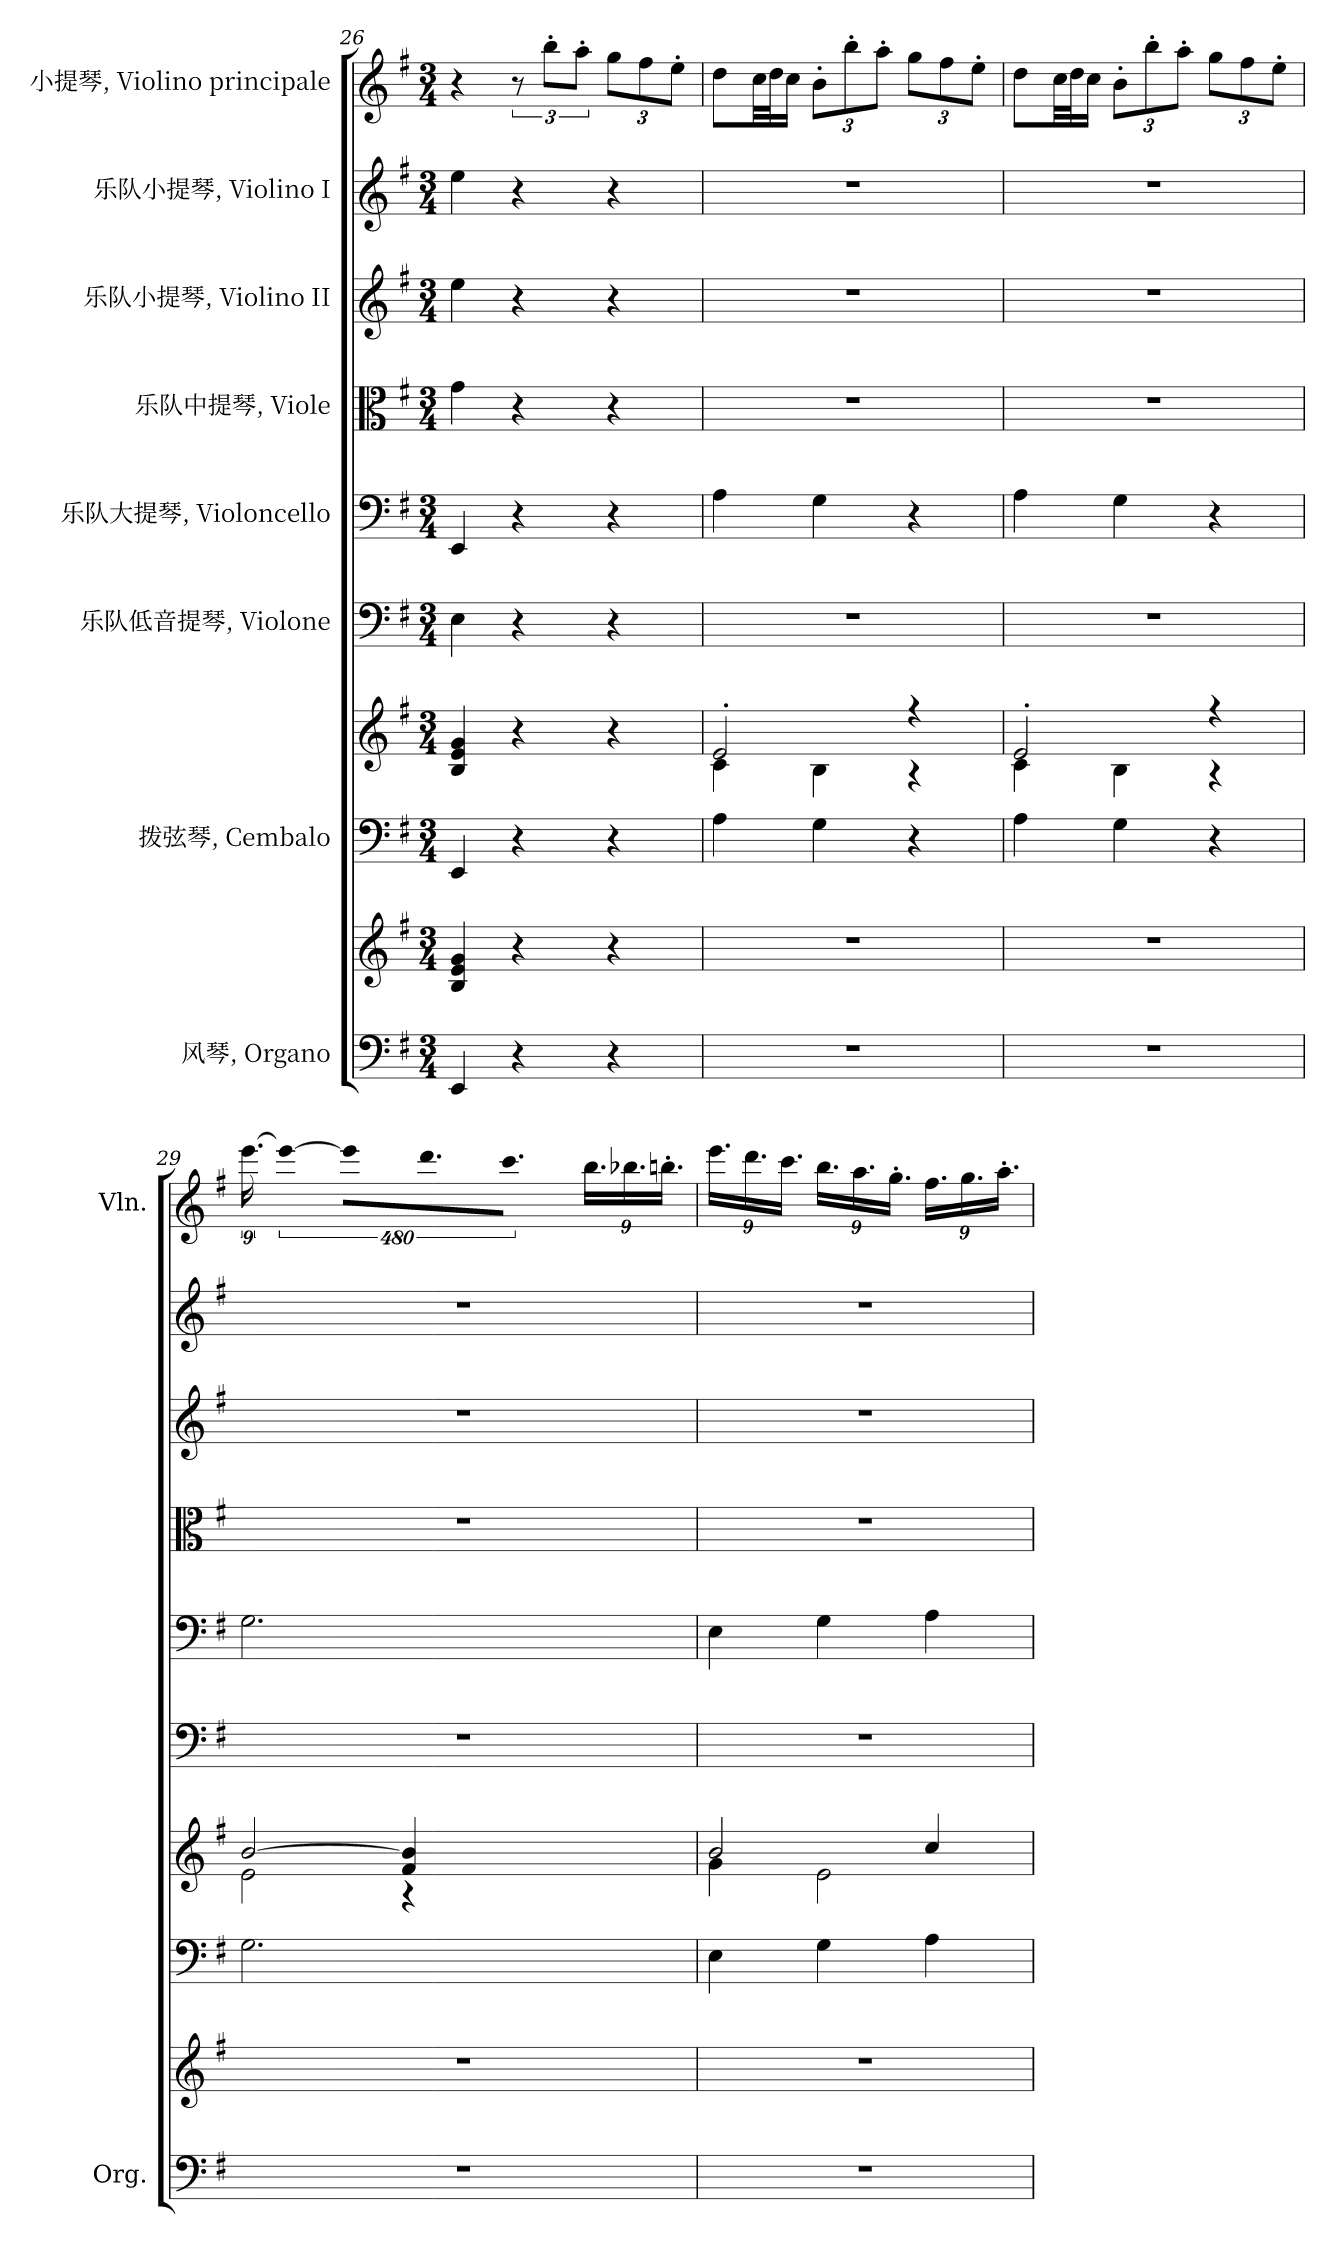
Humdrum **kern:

**kern	**kern	**kern	**kern	**kern	**kern	**kern	**kern	**kern	**kern
*part8	*part8	*part7	*part7	*part6	*part5	*part4	*part3	*part2	*part1
*staff10	*staff9	*staff8	*staff7	*staff6	*staff5	*staff4	*staff3	*staff2	*staff1
*I"风琴, Organo	*	*I"拨弦琴, Cembalo	*	*I"乐队低音提琴, Violone	*I"乐队大提琴, Violoncello	*I"乐队中提琴, Viole	*I"乐队小提琴, Violino II	*I"乐队小提琴, Violino I	*I"小提琴, Violino principale
*I'Org.	*	*	*	*	*	*	*	*	*I'Vln.
!!LO:PB:g=z
*clefF4	*clefG2	*clefF4	*clefG2	*clefF4	*clefF4	*clefC3	*clefG2	*clefG2	*clefG2
*	*	*	*	*ITrd7c12	*	*	*	*	*
*k[f#]	*k[f#]	*k[f#]	*k[f#]	*k[f#]	*k[f#]	*k[f#]	*k[f#]	*k[f#]	*k[f#]
*M3/4	*M3/4	*M3/4	*M3/4	*M3/4	*M3/4	*M3/4	*M3/4	*M3/4	*M3/4
=26	=26	=26	=26	=26	=26	=26	=26	=26	=26
4EE/	4B/ 4e/ 4g/	4EE/	4B/ 4e/ 4g/	4EE\	4EE/	4g\	4ee\	4ee\	4r
4r	4r	4r	4r	4r	4r	4r	4r	4r	12r
.	.	.	.	.	.	.	.	.	12bb'\L
.	.	.	.	.	.	.	.	.	12aa'\J
*	*	*	*	*	*	*	*	*	*Xbrackettup
4r	4r	4r	4r	4r	4r	4r	4r	4r	12gg\L
.	.	.	.	.	.	.	.	.	12ff#\
.	.	.	.	.	.	.	.	.	12ee'\J
=27	=27	=27	=27	=27	=27	=27	=27	=27	=27
*	*	*	*^	*	*	*	*	*	*
2.r	2.r	4A\	2e'/	4c\	2.r	4A\	2.r	2.r	2.r	8dd\L
.	.	.	.	.	.	.	.	.	.	32cc\LL
.	.	.	.	.	.	.	.	.	.	32dd\J
.	.	.	.	.	.	.	.	.	.	16cc\JJ
.	.	4G\	.	4B\	.	4G\	.	.	.	12b'\L
.	.	.	.	.	.	.	.	.	.	12bb'\
.	.	.	.	.	.	.	.	.	.	12aa'\J
.	.	4r	4r	4r	.	4r	.	.	.	12gg\L
.	.	.	.	.	.	.	.	.	.	12ff#\
.	.	.	.	.	.	.	.	.	.	12ee'\J
=28	=28	=28	=28	=28	=28	=28	=28	=28	=28	=28
2.r	2.r	4A\	2e'/	4c\	2.r	4A\	2.r	2.r	2.r	8dd\L
.	.	.	.	.	.	.	.	.	.	32cc\LL
.	.	.	.	.	.	.	.	.	.	32dd\J
.	.	.	.	.	.	.	.	.	.	16cc\JJ
.	.	4G\	.	4B\	.	4G\	.	.	.	12b'\L
.	.	.	.	.	.	.	.	.	.	12bb'\
.	.	.	.	.	.	.	.	.	.	12aa'\J
.	.	4r	4r	4r	.	4r	.	.	.	12gg\L
.	.	.	.	.	.	.	.	.	.	12ff#\
.	.	.	.	.	.	.	.	.	.	12ee'\J
!!LO:PB:g=z
=29	=29	=29	=29	=29	=29	=29	=29	=29	=29	=29
*	*	*	*	*	*	*	*	*	*	*brackettup
2.r	2.r	2.G\	[2b/	2e\	2.r	2.G\	2.r	2.r	2.r	[18.eee\
!	!	!	!	!	!	!	!	!	!	!LO:N:vis=4
.	.	.	.	.	.	.	.	.	.	1920%427eee\_
!	!	!	!	!	!	!	!	!	!	!LO:N:vis=32
.	.	.	.	.	.	.	.	.	.	1920%53eee\KLL]
.	.	.	.	.	.	.	.	.	.	18.ddd\
.	.	.	.	.	.	.	.	.	.	18.ccc\JJ
.	.	.	4f#/ 4b/]	4r	.	.	.	.	.	18.bb\LL
.	.	.	.	.	.	.	.	.	.	18.bb-X\
.	.	.	.	.	.	.	.	.	.	18.bbn'\JJ
=30	=30	=30	=30	=30	=30	=30	=30	=30	=30	=30
*	*	*	*	*	*	*	*	*	*	*Xbrackettup
2.r	2.r	4E\	2b/	4g\	2.r	4E\	2.r	2.r	2.r	18.eee\LL
.	.	.	.	.	.	.	.	.	.	18.ddd\
.	.	.	.	.	.	.	.	.	.	18.ccc\JJ
.	.	4G\	.	2e\	.	4G\	.	.	.	18.bb\LL
.	.	.	.	.	.	.	.	.	.	18.aa\
.	.	.	.	.	.	.	.	.	.	18.gg'\JJ
.	.	4A\	4cc/	.	.	4A\	.	.	.	18.ff#\LL
.	.	.	.	.	.	.	.	.	.	18.gg\
.	.	.	.	.	.	.	.	.	.	18.aa'\JJ
*	*	*	*v	*v	*	*	*	*	*	*
=	=	=	=	=	=	=	=	=	=
*-	*-	*-	*-	*-	*-	*-	*-	*-	*-
